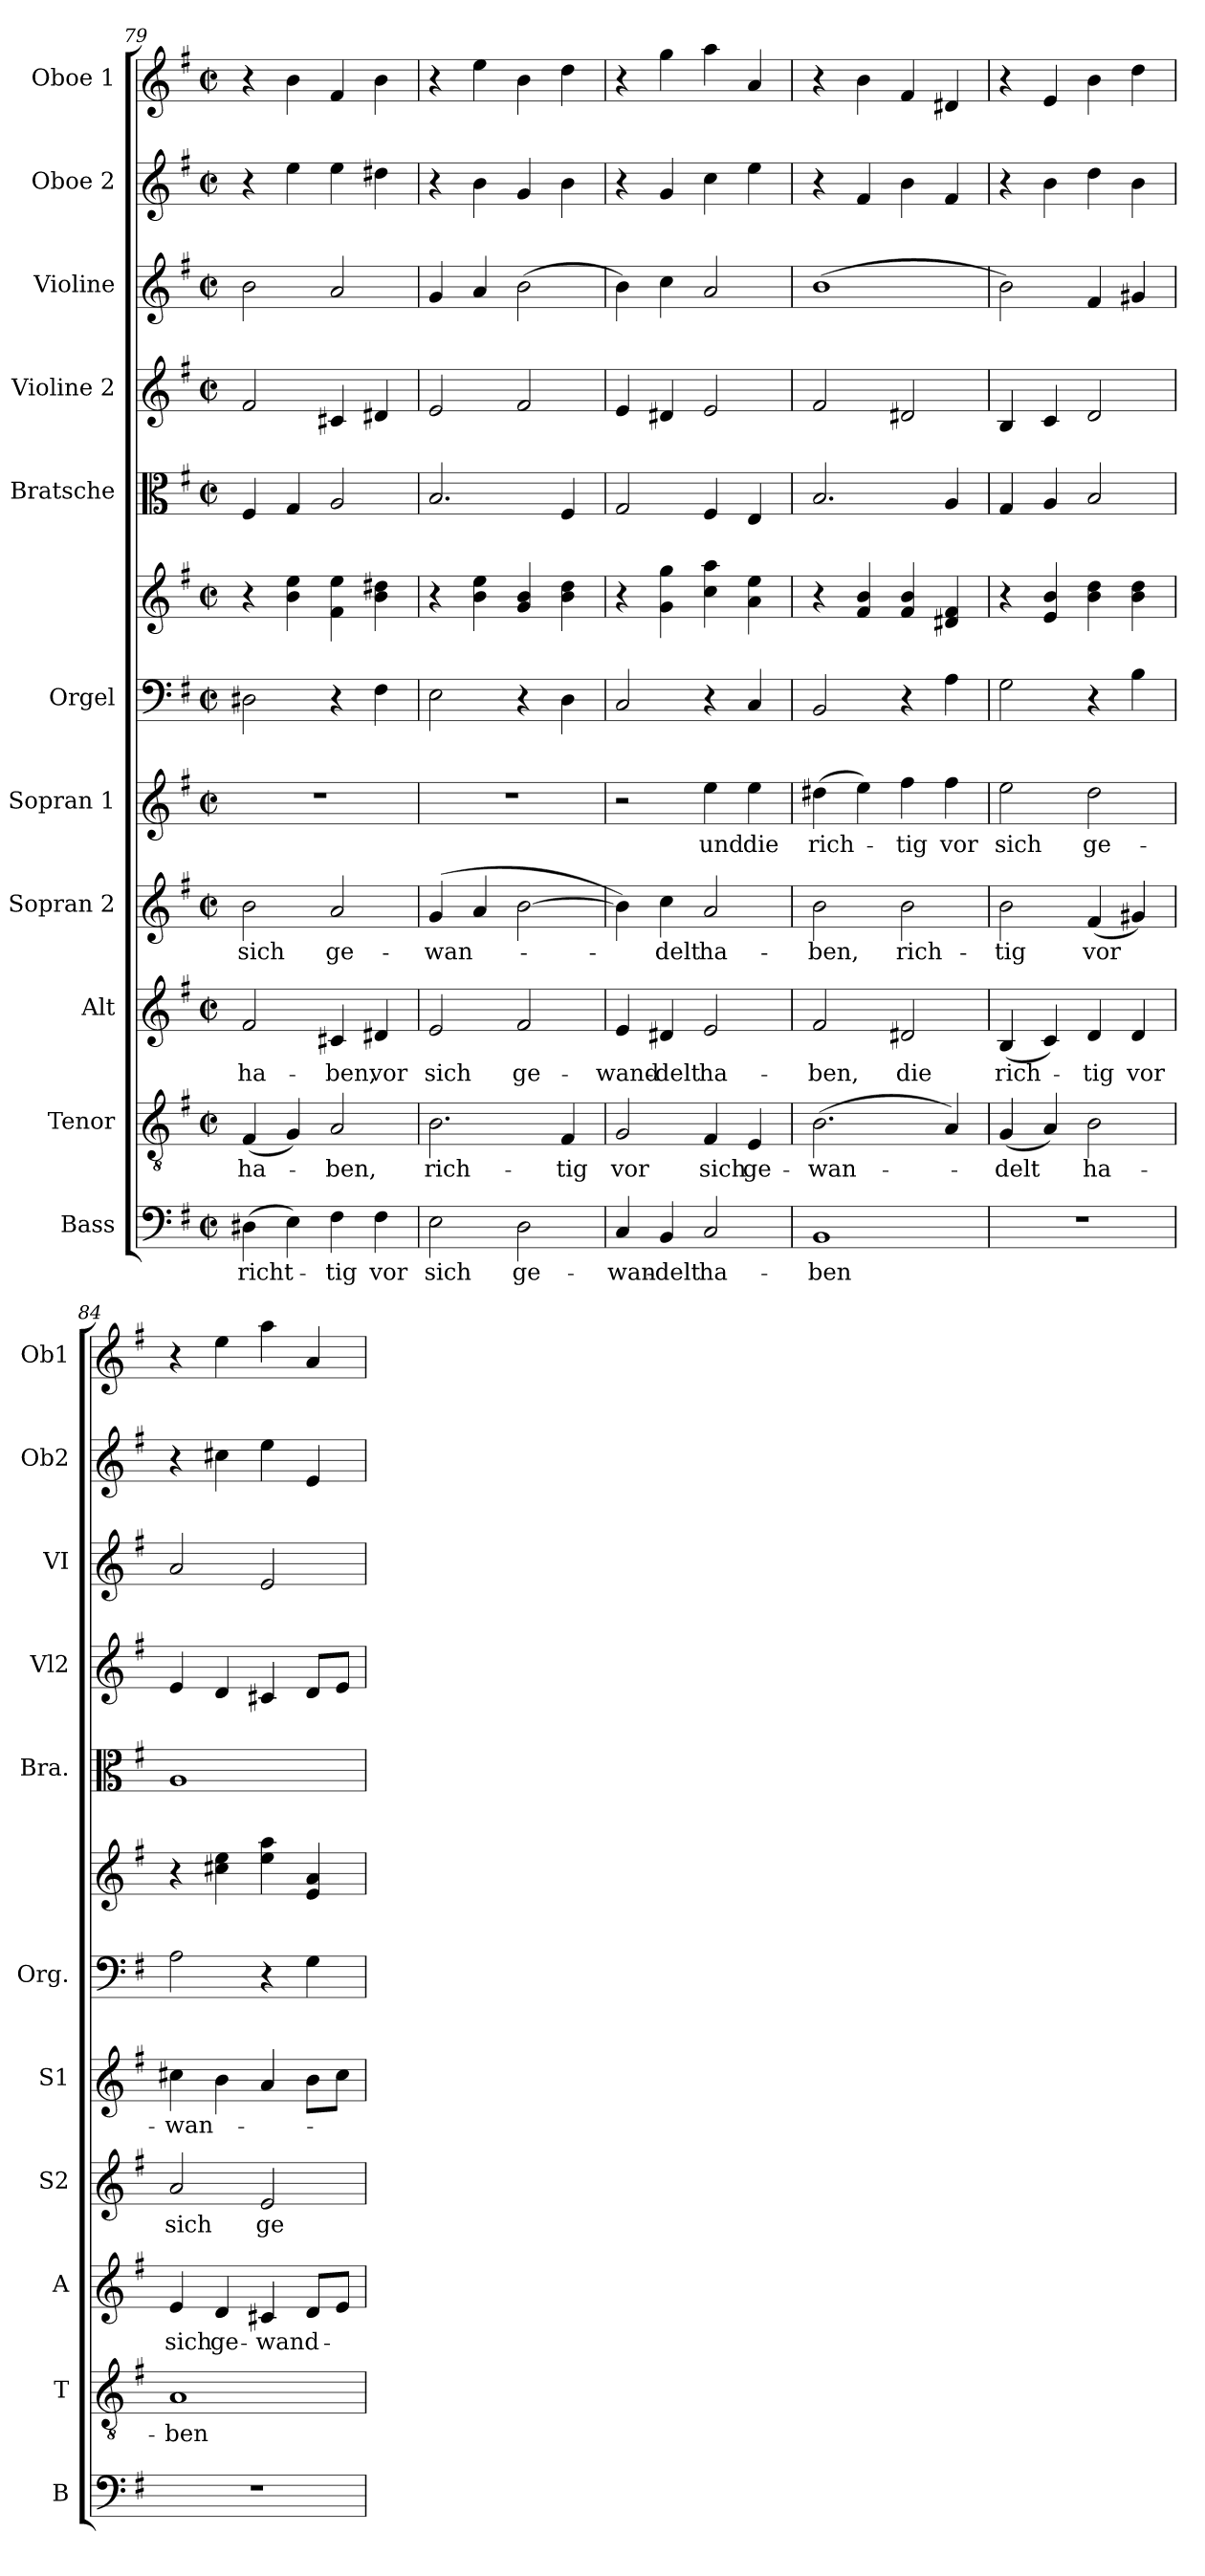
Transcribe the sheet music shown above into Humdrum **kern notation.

**kern	**text	**kern	**text	**kern	**text	**kern	**text	**kern	**text	**kern	**kern	**kern	**kern	**kern	**kern	**kern
*part11	*part11	*part10	*part10	*part9	*part9	*part8	*part8	*part7	*part7	*part6	*part6	*part5	*part4	*part3	*part2	*part1
*staff12	*staff12	*staff11	*staff11	*staff10	*staff10	*staff9	*staff9	*staff8	*staff8	*staff7	*staff6	*staff5	*staff4	*staff3	*staff2	*staff1
*I"Bass	*	*I"Tenor	*	*I"Alt	*	*I"Sopran 2	*	*I"Sopran 1	*	*I"Orgel	*	*I"Bratsche	*I"Violine 2	*I"Violine	*I"Oboe 2	*I"Oboe 1
*I'B	*	*I'T	*	*I'A	*	*I'S2	*	*I'S1	*	*I'Org.	*	*I'Bra.	*I'Vl2	*I'VI	*I'Ob2	*I'Ob1
*clefF4	*	*clefGv2	*	*clefG2	*	*clefG2	*	*clefG2	*	*clefF4	*clefG2	*clefC3	*clefG2	*clefG2	*clefG2	*clefG2
*k[f#]	*	*k[f#]	*	*k[f#]	*	*k[f#]	*	*k[f#]	*	*k[f#]	*k[f#]	*k[f#]	*k[f#]	*k[f#]	*k[f#]	*k[f#]
*M2/2	*	*M2/2	*	*M2/2	*	*M2/2	*	*M2/2	*	*M2/2	*M2/2	*M2/2	*M2/2	*M2/2	*M2/2	*M2/2
*met(c|)	*	*met(c|)	*	*met(c|)	*	*met(c|)	*	*met(c|)	*	*met(c|)	*met(c|)	*met(c|)	*met(c|)	*met(c|)	*met(c|)	*met(c|)
=79	=79	=79	=79	=79	=79	=79	=79	=79	=79	=79	=79	=79	=79	=79	=79	=79
!	!LO:LY:b	!	!LO:LY:b	!	!LO:LY:b	!	!LO:LY:b	!	!	!	!	!	!	!	!	!
(4D#X\	richt-	(4F#/	ha-	2f#/	ha-	2b\	sich	1r	.	2D#X\	4r	4F#/	2f#/	2b\	4r	4r
4E\)	.	4G/)	.	.	.	.	.	.	.	.	4b\ 4ee\	4G/	.	.	4ee\	4b\
!	!LO:LY:b	!	!LO:LY:b	!	!LO:LY:b	!	!LO:LY:b	!	!	!	!	!	!	!	!	!
4F#\	-tig	2A/	-ben,	4c#X/	-ben,	2a/	ge-	.	.	4r	4f#\ 4ee\	2A/	4c#X/	2a/	4ee\	4f#/
!	!LO:LY:b	!	!	!	!LO:LY:b	!	!	!	!	!	!	!	!	!	!	!
4F#\	vor	.	.	4d#X/	vor	.	.	.	.	4F#\	4b\ 4dd#X\	.	4d#X/	.	4dd#X\	4b\
=80	=80	=80	=80	=80	=80	=80	=80	=80	=80	=80	=80	=80	=80	=80	=80	=80
!	!LO:LY:b	!	!LO:LY:b	!	!LO:LY:b	!	!LO:LY:b	!	!	!	!	!	!	!	!	!
2E\	sich	2.B\	rich-	2e/	sich	(4g/	-wan-	1r	.	2E\	4r	2.B/	2e/	4g/	4r	4r
.	.	.	.	.	.	4a/	.	.	.	.	4b\ 4ee\	.	.	4a/	4b\	4ee\
!	!LO:LY:b	!	!	!	!LO:LY:b	!	!	!	!	!	!	!	!	!	!	!
2D\	ge-	.	.	2f#/	ge-	[2b\	.	.	.	4r	4g/ 4b/	.	2f#/	(2b\	4g/	4b\
!	!	!	!LO:LY:b	!	!	!	!	!	!	!	!	!	!	!	!	!
.	.	4F#/	-tig	.	.	.	.	.	.	4D\	4b\ 4dd\	4F#/	.	.	4b\	4dd\
=81	=81	=81	=81	=81	=81	=81	=81	=81	=81	=81	=81	=81	=81	=81	=81	=81
!	!LO:LY:b	!	!LO:LY:b	!	!LO:LY:b	!	!	!	!	!	!	!	!	!	!	!
4C/	-wan-	2G/	vor	4e/	-wand-	4b\])	.	2r	.	2C/	4r	2G/	4e/	4b\)	4r	4r
!	!LO:LY:b	!	!	!	!LO:LY:b	!	!LO:LY:b	!	!	!	!	!	!	!	!	!
4BB/	-delt	.	.	4d#X/	-delt	4cc\	-delt	.	.	.	4g\ 4gg\	.	4d#X/	4cc\	4g/	4gg\
!	!LO:LY:b	!	!LO:LY:b	!	!LO:LY:b	!	!LO:LY:b	!	!LO:LY:b	!	!	!	!	!	!	!
2C/	ha-	4F#/	sich	2e/	ha-	2a/	ha-	4ee\	und	4r	4cc\ 4aa\	4F#/	2e/	2a/	4cc\	4aa\
!	!	!	!LO:LY:b	!	!	!	!	!	!LO:LY:b	!	!	!	!	!	!	!
.	.	4E/	ge-	.	.	.	.	4ee\	die	4C/	4a\ 4ee\	4E/	.	.	4ee\	4a/
=82	=82	=82	=82	=82	=82	=82	=82	=82	=82	=82	=82	=82	=82	=82	=82	=82
!	!LO:LY:b	!	!LO:LY:b	!	!LO:LY:b	!	!LO:LY:b	!	!LO:LY:b	!	!	!	!	!	!	!
1BB	-ben	(2.B\	-wan-	2f#/	-ben,	2b\	-ben,	(4dd#X\	rich-	2BB/	4r	2.B/	2f#/	(1b	4r	4r
.	.	.	.	.	.	.	.	4ee\)	.	.	4f#/ 4b/	.	.	.	4f#/	4b\
!	!	!	!	!	!LO:LY:b	!	!LO:LY:b	!	!LO:LY:b	!	!	!	!	!	!	!
.	.	.	.	2d#X/	die	2b\	rich-	4ff#\	-tig	4r	4f#/ 4b/	.	2d#X/	.	4b\	4f#/
!	!	!	!	!	!	!	!	!	!LO:LY:b	!	!	!	!	!	!	!
.	.	4A/)	.	.	.	.	.	4ff#\	vor	4A\	4d#X/ 4f#/	4A/	.	.	4f#/	4d#X/
!!LO:PB:g=z
=83	=83	=83	=83	=83	=83	=83	=83	=83	=83	=83	=83	=83	=83	=83	=83	=83
!	!	!	!LO:LY:b	!	!LO:LY:b	!	!LO:LY:b	!	!LO:LY:b	!	!	!	!	!	!	!
1r	.	(4G/	-delt	(4B/	rich-	2b\	-tig	2ee\	sich	2G\	4r	4G/	4B/	2b\)	4r	4r
.	.	4A/)	.	4c/)	.	.	.	.	.	.	4e/ 4b/	4A/	4c/	.	4b\	4e/
!	!	!	!LO:LY:b	!	!LO:LY:b	!	!LO:LY:b	!	!LO:LY:b	!	!	!	!	!	!	!
.	.	2B\	ha-	4d/	-tig	(4f#/	vor	2dd\	ge-	4r	4b\ 4dd\	2B/	2d/	4f#/	4dd\	4b\
!	!	!	!	!	!LO:LY:b	!	!	!	!	!	!	!	!	!	!	!
.	.	.	.	4d/	vor	4g#X/)	.	.	.	4B\	4b\ 4dd\	.	.	4g#X/	4b\	4dd\
=84	=84	=84	=84	=84	=84	=84	=84	=84	=84	=84	=84	=84	=84	=84	=84	=84
!	!	!	!LO:LY:b	!	!LO:LY:b	!	!LO:LY:b	!	!LO:LY:b	!	!	!	!	!	!	!
1r	.	1A	-ben	4e/	sich	2a/	sich	4cc#X\	-wan-	2A\	4r	1A	4e/	2a/	4r	4r
!	!	!	!	!	!LO:LY:b	!	!	!	!	!	!	!	!	!	!	!
.	.	.	.	4d/	ge-	.	.	4b\	.	.	4cc#X\ 4ee\	.	4d/	.	4cc#X\	4ee\
!	!	!	!	!	!LO:LY:b	!	!LO:LY:b	!	!	!	!	!	!	!	!	!
.	.	.	.	4c#X/	-wand-	2e/	ge-	4a/	.	4r	4ee\ 4aa\	.	4c#X/	2e/	4ee\	4aa\
.	.	.	.	8d/L	.	.	.	8b\L	.	4G\	4e/ 4a/	.	8d/L	.	4e/	4a/
.	.	.	.	8e/J	.	.	.	8cc#\J	.	.	.	.	8e/J	.	.	.
=	=	=	=	=	=	=	=	=	=	=	=	=	=	=	=	=
*-	*-	*-	*-	*-	*-	*-	*-	*-	*-	*-	*-	*-	*-	*-	*-	*-
